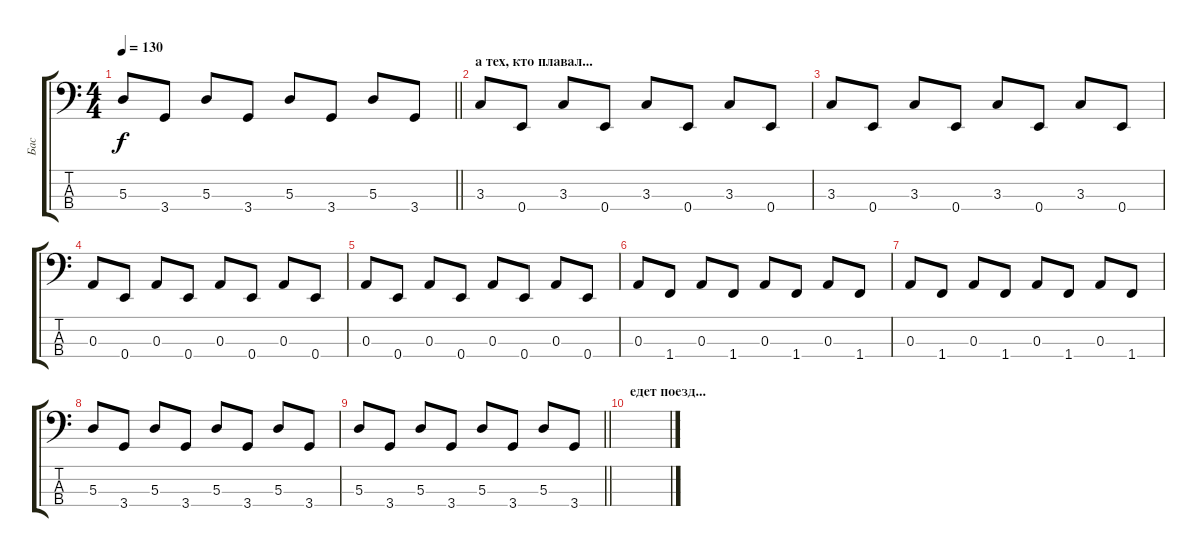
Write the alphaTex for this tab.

\track ("Бас" "Бас") {instrument electricbassfinger}
\staff {score tabs}
\tuning (G2 D2 A1 E1) {hide}
\ts (4 4)
\tempo 130
\clef f4
\barLineRight lightlight
\ks c
5.3.8{dy f} 3.4.8 5.3.8 3.4.8 5.3.8 3.4.8 5.3.8 3.4.8 |
\section ("" "а тех, кто плавал...")
3.3.8 0.4.8 3.3.8 0.4.8 3.3.8 0.4.8 3.3.8 0.4.8 |
3.3.8 0.4.8 3.3.8 0.4.8 3.3.8 0.4.8 3.3.8 0.4.8 |
0.3.8 0.4.8 0.3.8 0.4.8 0.3.8 0.4.8 0.3.8 0.4.8 |
0.3.8 0.4.8 0.3.8 0.4.8 0.3.8 0.4.8 0.3.8 0.4.8 |
0.3.8 1.4.8 0.3.8 1.4.8 0.3.8 1.4.8 0.3.8 1.4.8 |
0.3.8 1.4.8 0.3.8 1.4.8 0.3.8 1.4.8 0.3.8 1.4.8 |
5.3.8 3.4.8 5.3.8 3.4.8 5.3.8 3.4.8 5.3.8 3.4.8 |
\barLineRight lightlight
5.3.8 3.4.8 5.3.8 3.4.8 5.3.8 3.4.8 5.3.8 3.4.8 |
\section ("" "едет поезд...")
